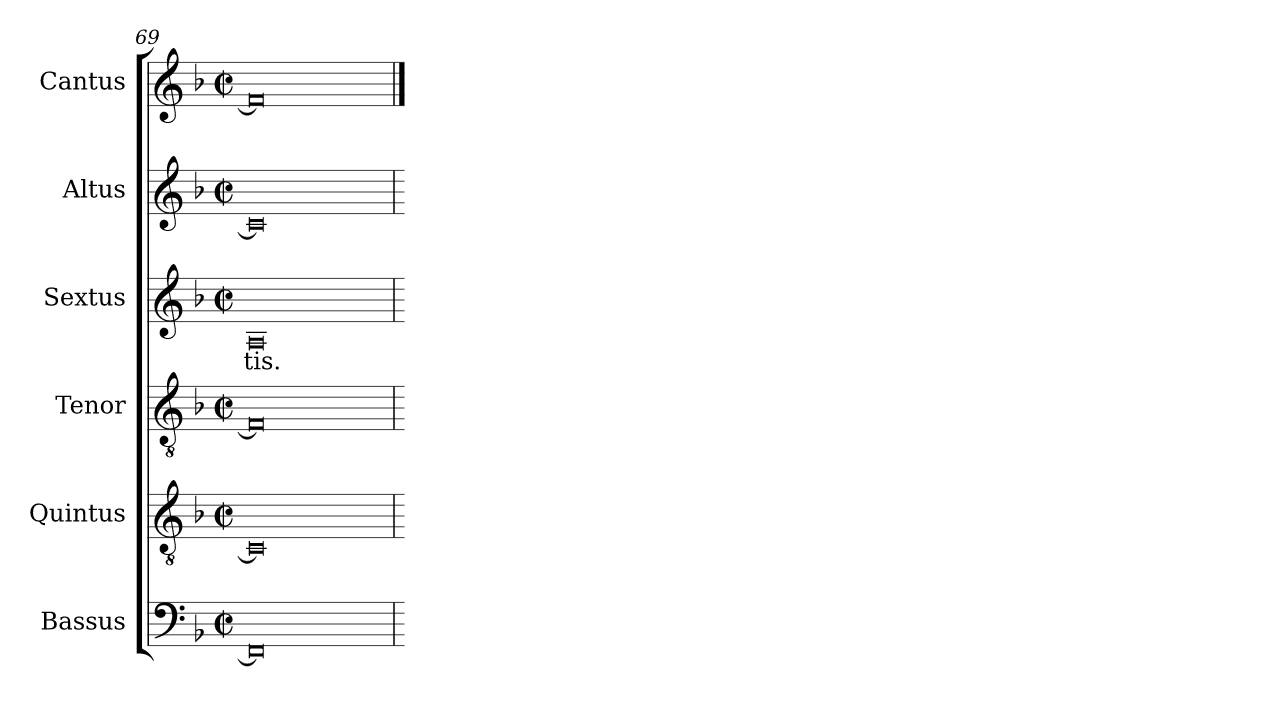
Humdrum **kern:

**kern	**kern	**kern	**kern	**text	**kern	**kern
*part6	*part5	*part4	*part3	*part3	*part2	*part1
*staff6	*staff5	*staff4	*staff3	*staff3	*staff2	*staff1
*I"Bassus	*I"Quintus	*I"Tenor	*I"Sextus	*	*I"Altus	*I"Cantus
*clefF4	*clefGv2	*clefGv2	*clefG2	*	*clefG2	*clefG2
*k[b-]	*k[b-]	*k[b-]	*k[b-]	*	*k[b-]	*k[b-]
*F:	*F:	*F:	*F:	*	*F:	*F:
*M2/2	*M2/2	*M2/2	*M2/2	*	*M2/2	*M2/2
*met(c|)	*met(c|)	*met(c|)	*met(c|)	*	*met(c|)	*met(c|)
=69	=69	=69	=69	=69	=69	=69
!	!	!	!	!LO:LY:b:cj	!	!
0FF]	0C]	0F]	0A	-tis.	0c]	0f]
=	=	=	=	==	=	==
*-	*-	*-	*-	*-	*-	*-
